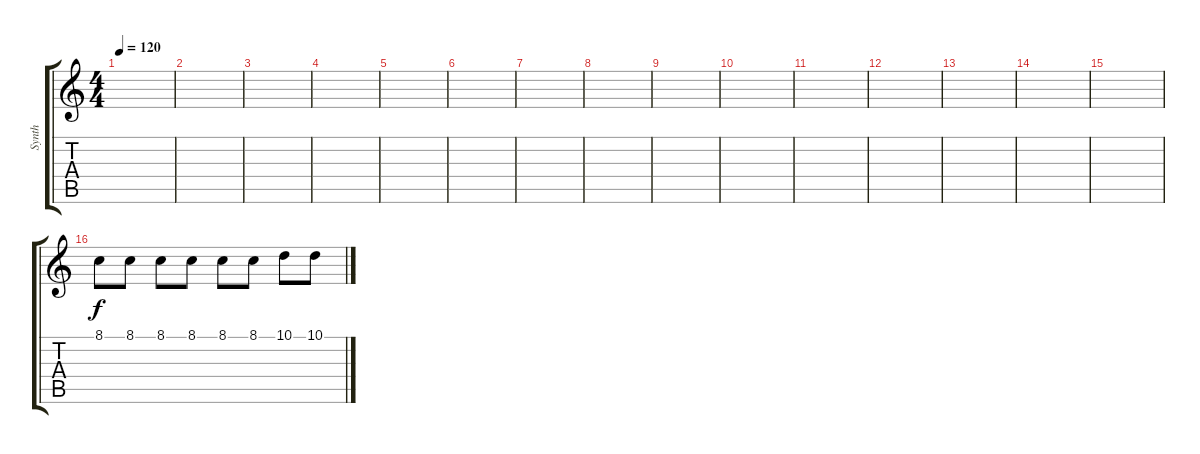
\track ("Synth" "Synth") {instrument synthbrass1}
\staff {score tabs}
\tuning (E4 B3 G3 D3 A2 E2) {hide}
\ts (4 4)
\tempo 120
\clef g2
\ks c
|
|
|
|
|
|
|
|
|
|
|
|
|
|
|
8.1.8 8.1.8 8.1.8 8.1.8 8.1.8 8.1.8 10.1.8 10.1.8
